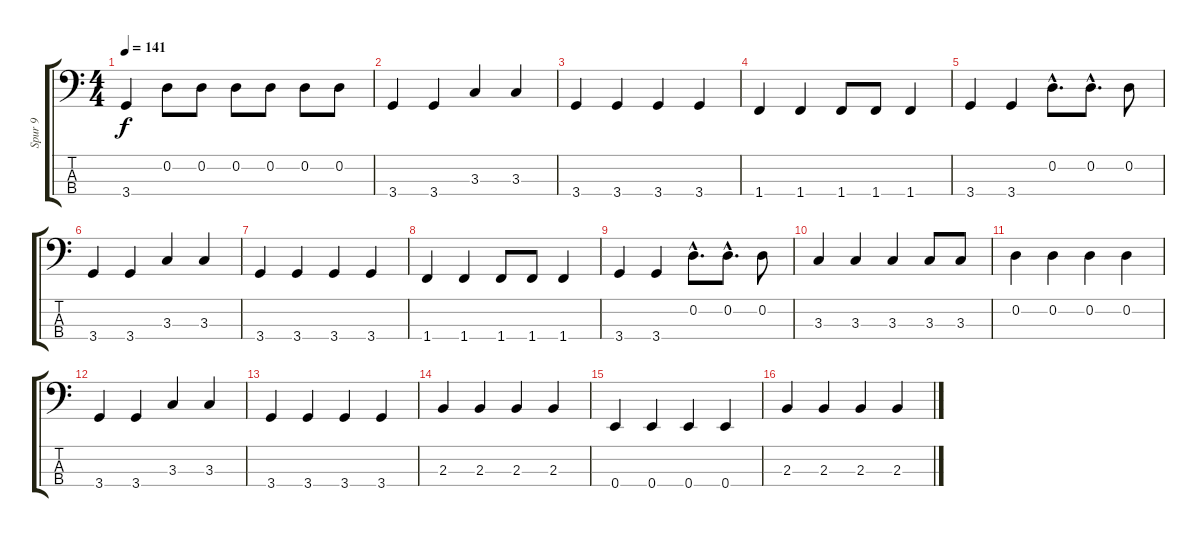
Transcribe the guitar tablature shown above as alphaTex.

\track ("Spur 9" "Spur 9") {instrument electricbassfinger}
\staff {score tabs}
\tuning (G2 D2 A1 E1) {hide}
\ts (4 4)
\tempo 141
\clef f4
\ks c
3.4.4{dy f} 0.2.8 0.2.8 0.2.8 0.2.8 0.2.8 0.2.8 |
3.4.4 3.4.4 3.3.4 3.3.4 |
3.4.4 3.4.4 3.4.4 3.4.4 |
1.4.4 1.4.4 1.4.8 1.4.8 1.4.4 |
3.4.4 3.4.4 0.2{hac}.8{d} 0.2{hac}.8{d} 0.2.8 |
3.4.4 3.4.4 3.3.4 3.3.4 |
3.4.4 3.4.4 3.4.4 3.4.4 |
1.4.4 1.4.4 1.4.8 1.4.8 1.4.4 |
3.4.4 3.4.4 0.2{hac}.8{d} 0.2{hac}.8{d} 0.2.8 |
3.3.4 3.3.4 3.3.4 3.3.8 3.3.8 |
0.2.4 0.2.4 0.2.4 0.2.4 |
3.4.4 3.4.4 3.3.4 3.3.4 |
3.4.4 3.4.4 3.4.4 3.4.4 |
2.3.4 2.3.4 2.3.4 2.3.4 |
0.4.4 0.4.4 0.4.4 0.4.4 |
2.3.4 2.3.4 2.3.4 2.3.4
